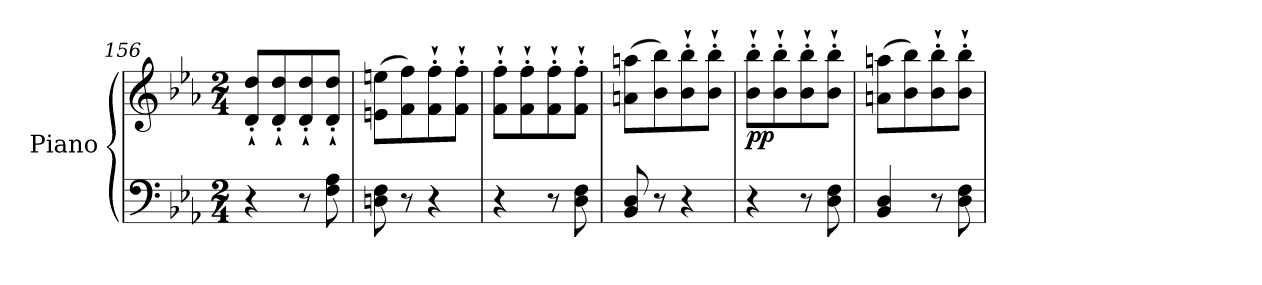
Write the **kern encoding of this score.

**kern	**kern	**dynam
*part1	*part1	*part1
*staff2	*staff1	*staff1/2
*I"Piano	*	*
*I'Pno	*	*
*clefF4	*clefG2	*
*k[b-e-a-]	*k[b-e-a-]	*
*M2/4	*M2/4	*
=156	=156	=156
4r	8d/`' 8dd/`'	.
.	8d/`' 8dd/`'	.
8r	8d/`' 8dd/`'	.
8F\ 8A-\	8d/`' 8dd/`'J	.
=157	=157	=157
8Dn\ 8F\	(8en\ 8een\L	.
8r	8f\ 8ff\)	.
4r	8f\`' 8ff\`'	.
.	8f\`' 8ff\`'J	.
!!LO:PB:g=z
=158	=158	=158
4r	8f\`' 8ff\`'L	.
.	8f\`' 8ff\`'	.
8r	8f\`' 8ff\`'	.
8D\ 8F\	8f\`' 8ff\`'J	.
=159	=159	=159
8BB-/ 8D/	(8an\ 8aan\L	.
8r	8b-\ 8bb-\)	.
4r	8b-\`' 8bb-\`'	.
.	8b-\`' 8bb-\`'J	.
=160	=160	=160
!	!	!LO:DY:b
4r	8b-\`' 8bb-\`'L	pp
.	8b-\`' 8bb-\`'	.
8r	8b-\`' 8bb-\`'	.
8D\ 8F\	8b-\`' 8bb-\`'J	.
=161	=161	=161
4BB-/ 4D/	(8an\ 8aan\L	.
.	8b-\ 8bb-\)	.
8r	8b-\`' 8bb-\`'	.
8D\ 8F\	8b-\`' 8bb-\`'J	.
=	=	=
*-	*-	*-
